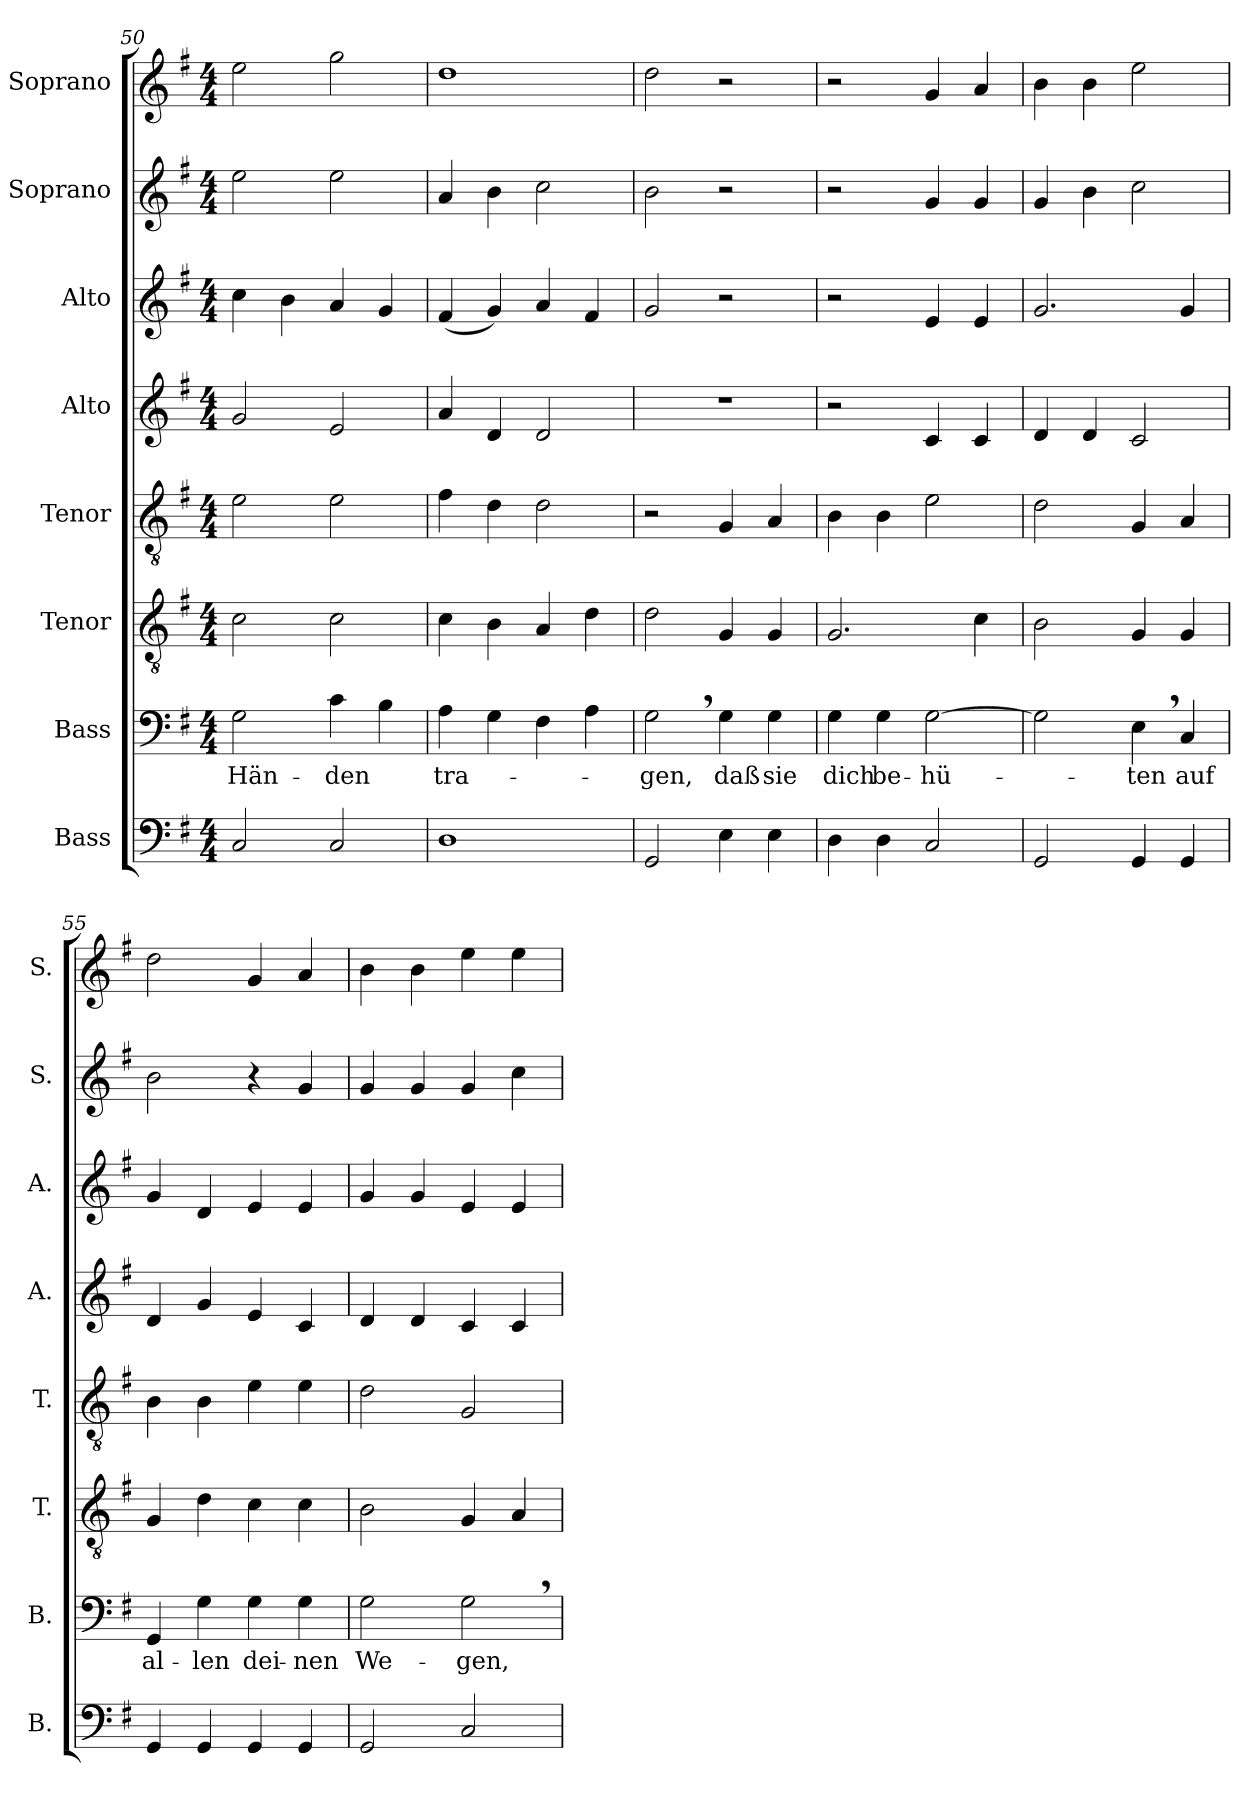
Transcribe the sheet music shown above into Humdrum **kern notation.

**kern	**kern	**text	**kern	**kern	**kern	**kern	**kern	**kern
*part8	*part7	*part7	*part6	*part5	*part4	*part3	*part2	*part1
*staff8	*staff7	*staff7	*staff6	*staff5	*staff4	*staff3	*staff2	*staff1
*I"Bass	*I"Bass	*	*I"Tenor	*I"Tenor	*I"Alto	*I"Alto	*I"Soprano	*I"Soprano
*I'B.	*I'B.	*	*I'T.	*I'T.	*I'A.	*I'A.	*I'S.	*I'S.
*clefF4	*clefF4	*	*clefGv2	*clefGv2	*clefG2	*clefG2	*clefG2	*clefG2
*k[f#]	*k[f#]	*	*k[f#]	*k[f#]	*k[f#]	*k[f#]	*k[f#]	*k[f#]
*M4/4	*M4/4	*	*M4/4	*M4/4	*M4/4	*M4/4	*M4/4	*M4/4
=50	=50	=50	=50	=50	=50	=50	=50	=50
2C/	2G\	Hän-	2c\	2e\	2g/	4cc\	2ee\	2ee\
.	.	.	.	.	.	4b\	.	.
2C/	4c\	-den	2c\	2e\	2e/	4a/	2ee\	2gg\
.	4B\	.	.	.	.	4g/	.	.
=51	=51	=51	=51	=51	=51	=51	=51	=51
1D	4A\	tra-	4c\	4f#\	4a/	(4f#/	4a/	1dd
.	4G\	.	4B\	4d\	4d/	4g/)	4b\	.
.	4F#\	.	4A/	2d\	2d/	4a/	2cc\	.
.	4A\	.	4d\	.	.	4f#/	.	.
!!LO:PB:g=z
=52	=52	=52	=52	=52	=52	=52	=52	=52
2GG/	2G,\	-gen,	2d\	2r	1r	2g/	2b\	2dd\
4E\	4G\	daß	4G/	4G/	.	2r	2r	2r
4E\	4G\	sie	4G/	4A/	.	.	.	.
=53	=53	=53	=53	=53	=53	=53	=53	=53
4D\	4G\	dich	2.G/	4B\	2r	2r	2r	2r
4D\	4G\	be-	.	4B\	.	.	.	.
2C/	[2G\	-hü-	.	2e\	4c/	4e/	4g/	4g/
.	.	.	4c\	.	4c/	4e/	4g/	4a/
=54	=54	=54	=54	=54	=54	=54	=54	=54
2GG/	2G\]	.	2B\	2d\	4d/	2.g/	4g/	4b\
.	.	.	.	.	4d/	.	4b\	4b\
4GG/	4E,\	-ten	4G/	4G/	2c/	.	2cc\	2ee\
4GG/	4C/	auf	4G/	4A/	.	4g/	.	.
=55	=55	=55	=55	=55	=55	=55	=55	=55
4GG/	4GG/	al-	4G/	4B\	4d/	4g/	2b\	2dd\
4GG/	4G\	-len	4d\	4B\	4g/	4d/	.	.
4GG/	4G\	dei-	4c\	4e\	4e/	4e/	4r	4g/
4GG/	4G\	-nen	4c\	4e\	4c/	4e/	4g/	4a/
=56	=56	=56	=56	=56	=56	=56	=56	=56
2GG/	2G\	We-	2B\	2d\	4d/	4g/	4g/	4b\
.	.	.	.	.	4d/	4g/	4g/	4b\
2C/	2G,\	-gen,	4G/	2G/	4c/	4e/	4g/	4ee\
.	.	.	4A/	.	4c/	4e/	4cc\	4ee\
=	=	=	=	=	=	=	=	=
*-	*-	*-	*-	*-	*-	*-	*-	*-
